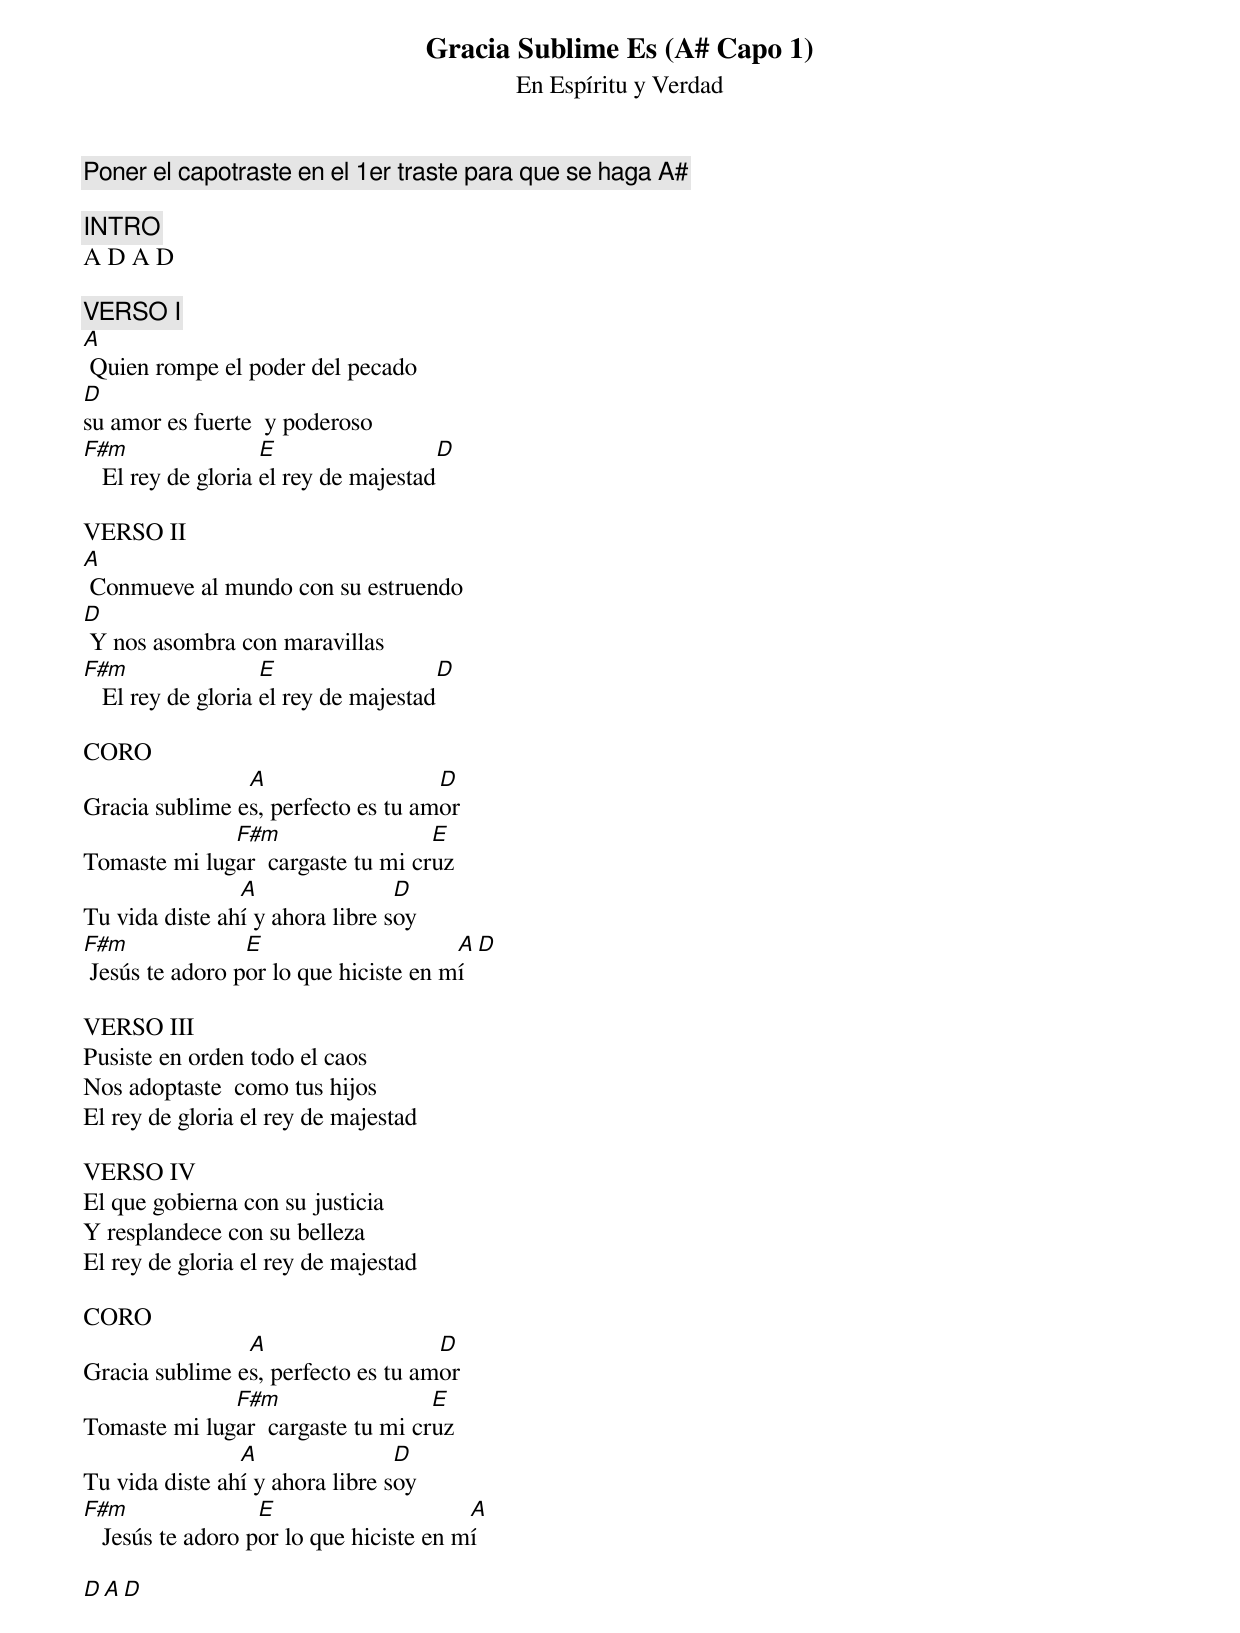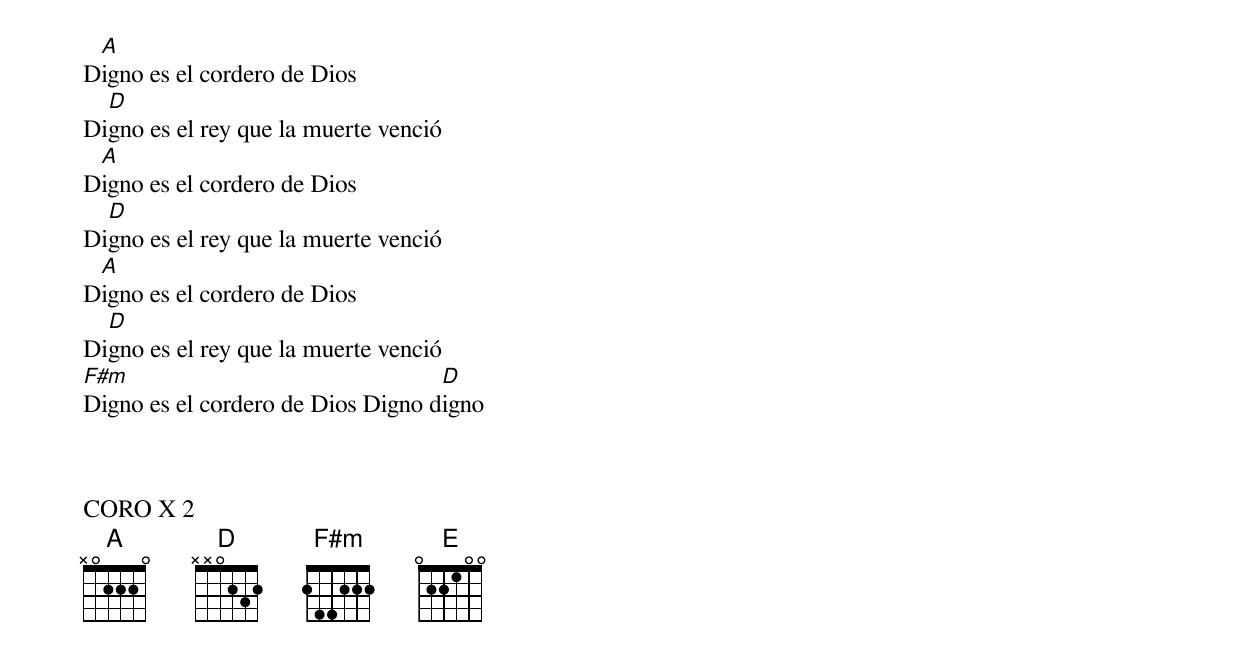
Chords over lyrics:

Gracia Sublime Es (A# Capo 1)
En Espíritu y Verdad
Poner el capotraste en el 1er traste para que se haga A#

INTRO
A D A D

VERSO I
A
 Quien rompe el poder del pecado
D
su amor es fuerte  y poderoso
F#m                 E                 D
   El rey de gloria el rey de majestad

VERSO II
A
 Conmueve al mundo con su estruendo
D
 Y nos asombra con maravillas
F#m                 E                 D
   El rey de gloria el rey de majestad

CORO
                A                   D
Gracia sublime es, perfecto es tu amor
              F#m                  E
Tomaste mi lugar  cargaste tu mi cruz
                A                D
Tu vida diste ahí y ahora libre soy
F#m              E                     A D
 Jesús te adoro por lo que hiciste en mí

VERSO III
Pusiste en orden todo el caos
Nos adoptaste  como tus hijos
El rey de gloria el rey de majestad

VERSO IV
El que gobierna con su justicia
Y resplandece con su belleza
El rey de gloria el rey de majestad

CORO
                A                   D
Gracia sublime es, perfecto es tu amor
              F#m                  E
Tomaste mi lugar  cargaste tu mi cruz
                A                D
Tu vida diste ahí y ahora libre soy
F#m                E                     A
   Jesús te adoro por lo que hiciste en mí

D A D

 A
Digno es el cordero de Dios
  D
Digno es el rey que la muerte venció
 A
Digno es el cordero de Dios
  D
Digno es el rey que la muerte venció
 A
Digno es el cordero de Dios
  D
Digno es el rey que la muerte venció
F#m                                D
Digno es el cordero de Dios Digno digno



CORO X 2
